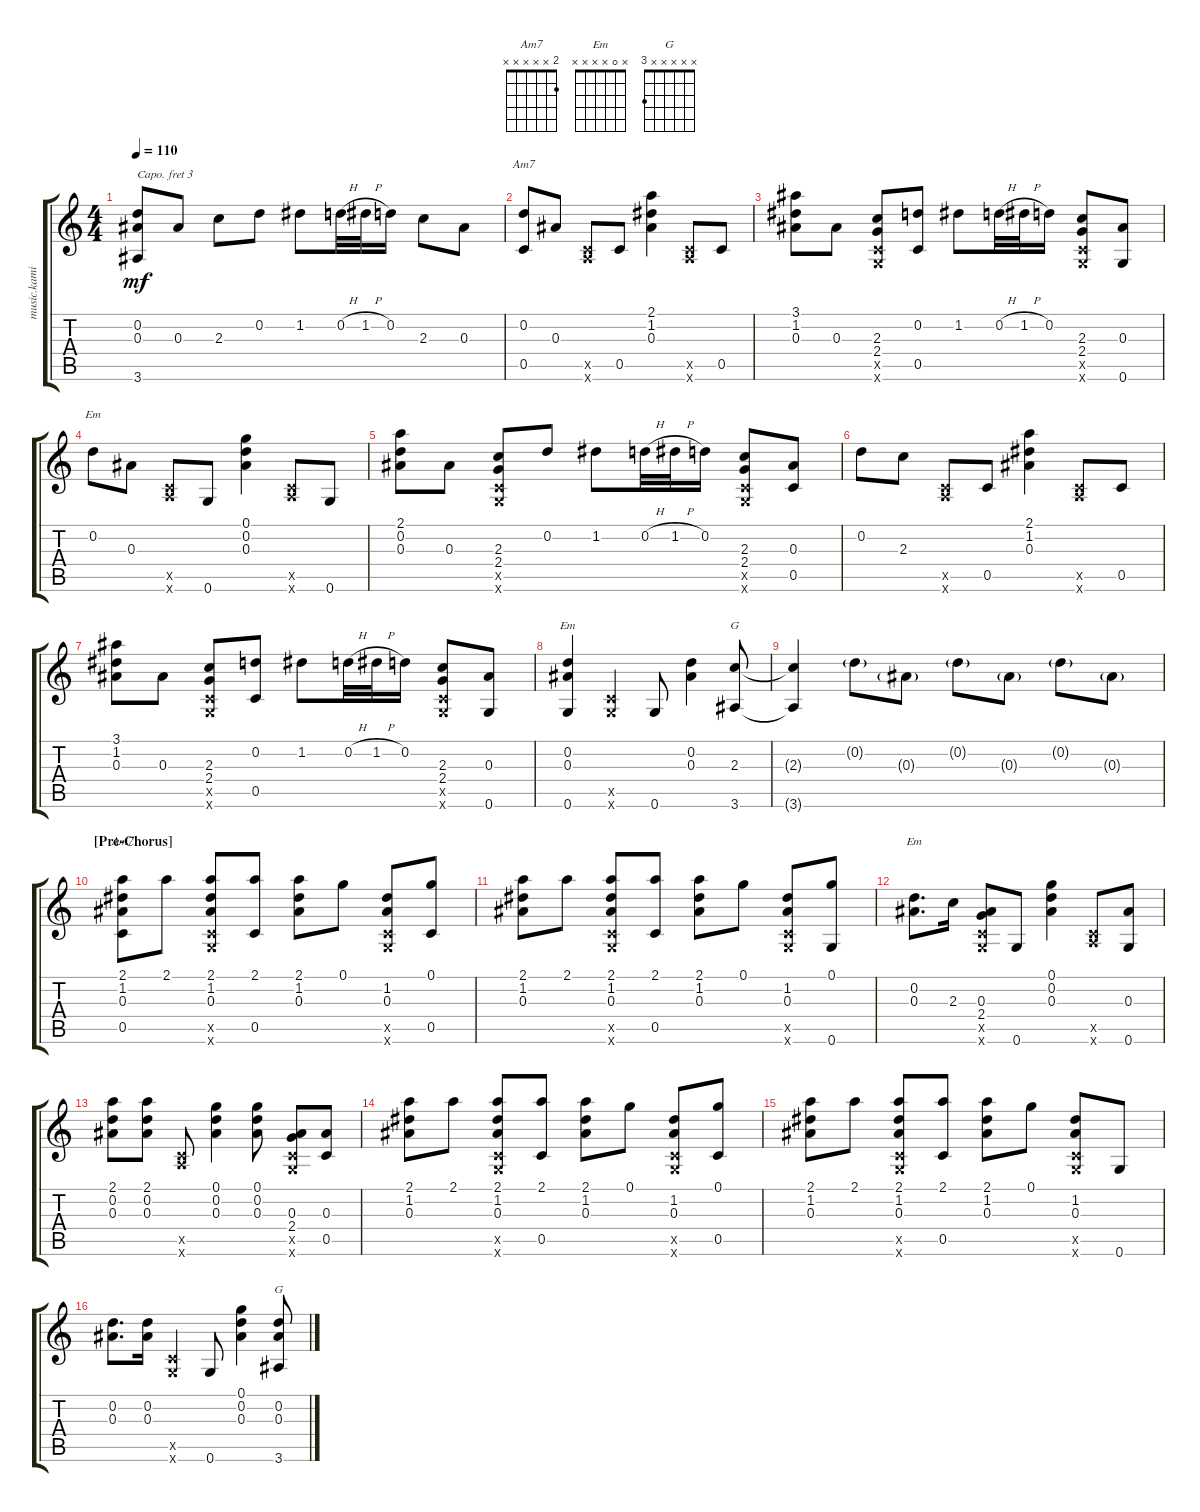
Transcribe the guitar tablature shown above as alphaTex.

\track ("" "music.kami") {instrument acousticguitarsteel}
\staff {score tabs}
\capo 3
\tuning (E4 B3 G3 D3 A2 E2) {hide}
\chord ("Am7" x 0 x x 0 x)
\chord ("Em" x 0 x x x 0)
\chord ("Em" x 0 0 x x 0)
\chord ("G" x x 2 x x 3)
\chord ("Am7" 2 x x x x x)
\chord ("Em" x 0 x x x x)
\chord ("G" x x x x x 3)
\ts (4 4)
\tempo 110
\clef g2
\ks c
(0.2{t} 0.3{t} 3.6{t}).8{dy mf} 0.3.8 2.3.8 0.2.8 1.2.8 0.2{h}.32 1.2{h}.32 0.2.16 2.3.8 0.3.8 |
(0.2 0.5).8{ch "Am7"} 0.3.8 (0.5{x} 2.6{x}).8 0.5.8 (2.1 1.2 0.3).4 (0.5{x} 2.6{x}).8 0.5.8 |
(3.1 1.2 0.3).8 0.3.8 (2.3 2.4 0.5{x} 0.6{x}).8 (0.2 0.5).8 1.2.8 0.2{h}.32 1.2{h}.32 0.2.16 (2.3 2.4 0.5{x} 0.6{x}).8 (0.3 0.6).8 |
0.2.8{ch "Em"} 0.3.8 (0.5{x} 2.6{x}).8 0.6.8 (0.1 0.2 0.3).4 (0.5{x} 2.6{x}).8 0.6.8 |
(2.1 0.2 0.3).8 0.3.8 (2.3 2.4 0.5{x} 0.6{x}).8 0.2.8 1.2.8 0.2{h}.32 1.2{h}.32 0.2.16 (2.3 2.4 0.5{x} 0.6{x}).8 (0.3 0.5).8 |
0.2.8 2.3.8 (0.5{x} 2.6{x}).8 0.5.8 (2.1 1.2 0.3).4 (0.5{x} 2.6{x}).8 0.5.8 |
(3.1 1.2 0.3).8 0.3.8 (2.3 2.4 0.5{x} 0.6{x}).8 (0.2 0.5).8 1.2.8 0.2{h}.32 1.2{h}.32 0.2.16 (2.3 2.4 0.5{x} 0.6{x}).8 (0.3 0.6).8 |
(0.2 0.3 0.6).4{ch "Em"} (0.5{x} 0.6{x}).4 0.6.8 (0.2 0.3).4 (2.3 3.6).8{ch "G"} |
(2.3{t} 3.6{t}).4 0.2{g}.8 0.3{g}.8 0.2{g}.8 0.3{g}.8 0.2{g}.8 0.3{g}.8 |
\section ("" "[Pre-Chorus]")
(2.1 1.2 0.3 0.5).8{ch "Am7"} 2.1.8 (2.1 1.2 0.3 0.5{x} 0.6{x}).8 (2.1 0.5).8 (2.1 1.2 0.3).8 0.1.8 (1.2 0.3 0.5{x} 0.6{x}).8 (0.1 0.5).8 |
(2.1 1.2 0.3).8 2.1.8 (2.1 1.2 0.3 0.5{x} 0.6{x}).8 (2.1 0.5).8 (2.1 1.2 0.3).8 0.1.8 (1.2 0.3 0.5{x} 0.6{x}).8 (0.1 0.6).8 |
(0.2 0.3).8{d ch "Em"} 2.3.16 (0.3 2.4 0.5{x} 0.6{x}).8 0.6.8 (0.1 0.2 0.3).4 (0.5{x} 2.6{x}).8 (0.3 0.6).8 |
(2.1 0.2 0.3).8 (2.1 0.2 0.3).8 (0.5{x} 2.6{x}).8 (0.1 0.2 0.3).4 (0.1 0.2 0.3).8 (0.3 2.4 0.5{x} 0.6{x}).8 (0.3 0.5).8 |
(2.1 1.2 0.3).8 2.1.8 (2.1 1.2 0.3 0.5{x} 0.6{x}).8 (2.1 0.5).8 (2.1 1.2 0.3).8 0.1.8 (1.2 0.3 0.5{x} 0.6{x}).8 (0.1 0.5).8 |
(2.1 1.2 0.3).8 2.1.8 (2.1 1.2 0.3 0.5{x} 0.6{x}).8 (2.1 0.5).8 (2.1 1.2 0.3).8 0.1.8 (1.2 0.3 0.5{x} 0.6{x}).8 0.6.8 |
(0.2 0.3).8{d} (0.2 0.3).16 (0.5{x} 0.6{x}).4 0.6.8 (0.1 0.2 0.3).4 (0.2 0.3 3.6).8{ch "G"}
